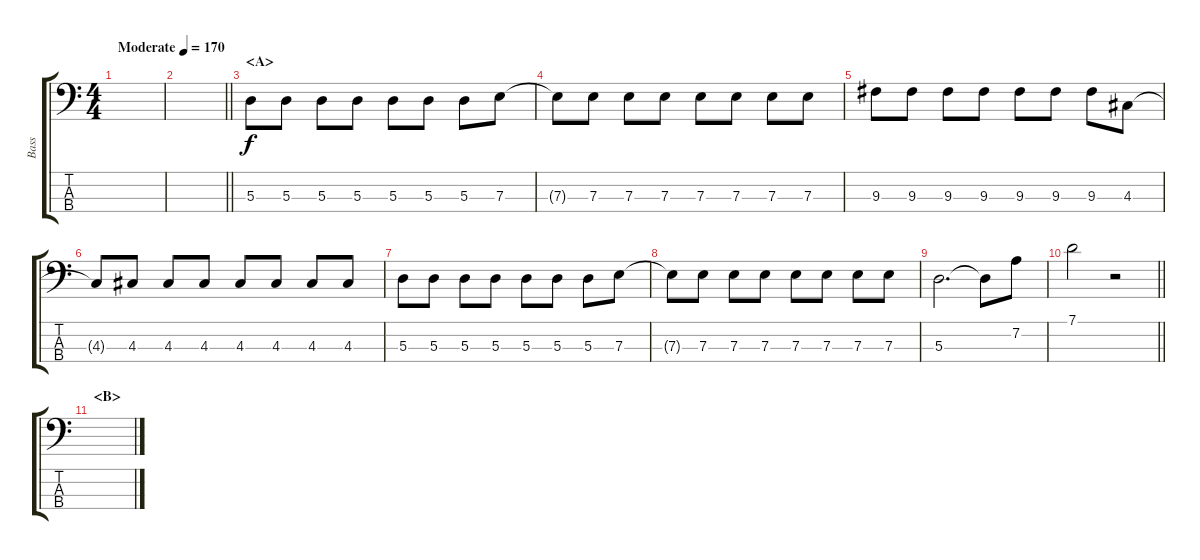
\track ("Bass" "Bass") {instrument electricbassfinger}
\staff {score tabs}
\tuning (G2 D2 A1 E1) {hide}
\ts (4 4)
\tempo (170 "Moderate")
\clef f4
\ks c
|
\barLineRight lightlight
|
\section ("" "<A>")
5.3.8 5.3.8 5.3.8 5.3.8 5.3.8 5.3.8 5.3.8 7.3.8 |
7.3{t}.8 7.3.8 7.3.8 7.3.8 7.3.8 7.3.8 7.3.8 7.3.8 |
9.3.8 9.3.8 9.3.8 9.3.8 9.3.8 9.3.8 9.3.8 4.3.8 |
4.3{t}.8 4.3.8 4.3.8 4.3.8 4.3.8 4.3.8 4.3.8 4.3.8 |
5.3.8 5.3.8 5.3.8 5.3.8 5.3.8 5.3.8 5.3.8 7.3.8 |
7.3{t}.8 7.3.8 7.3.8 7.3.8 7.3.8 7.3.8 7.3.8 7.3.8 |
5.3.2{d} 5.3{t}.8 7.2.8 |
\barLineRight lightlight
7.1.2 r.2 |
\section ("" "<B>")
